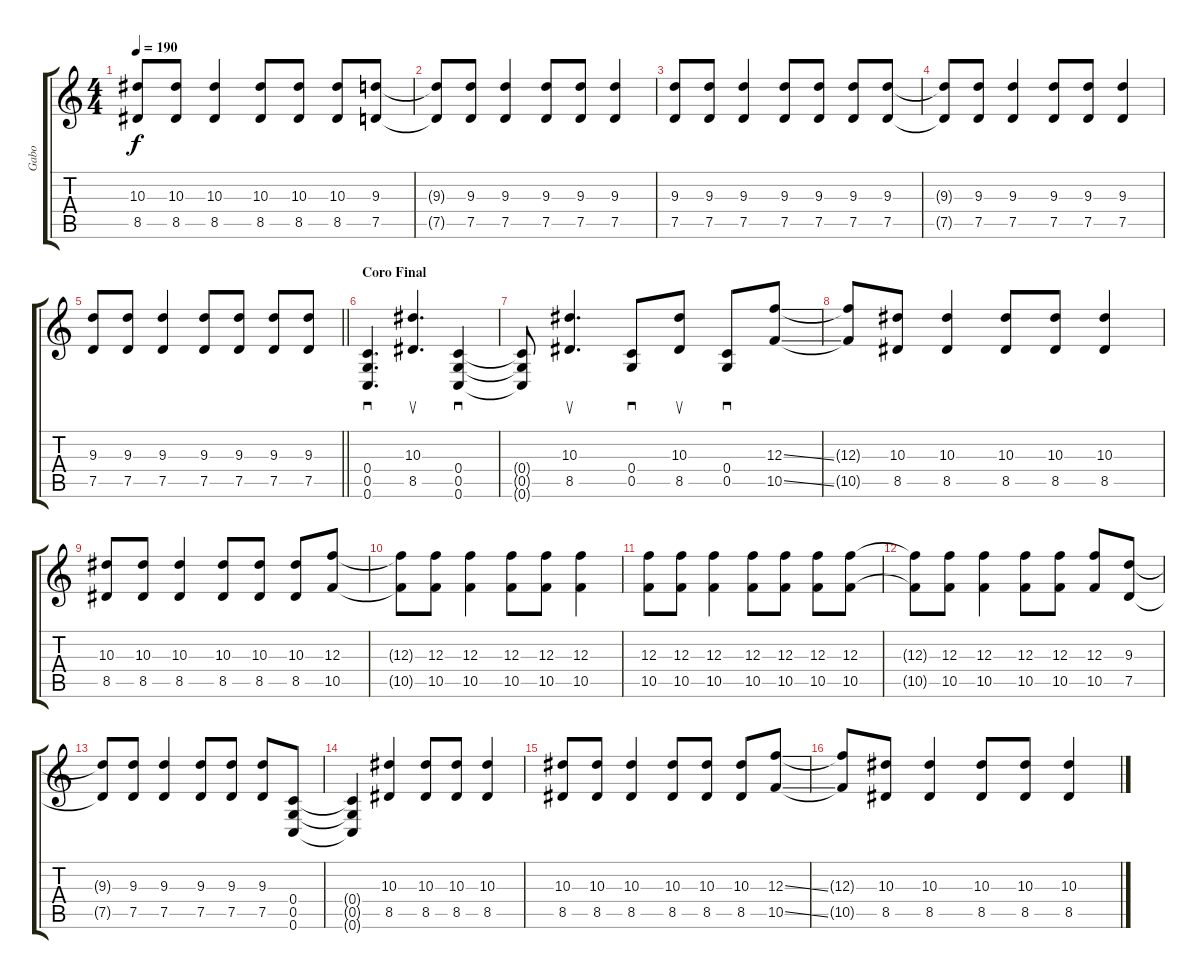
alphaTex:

\track ("Gabo" "Gabo") {instrument distortionguitar}
\staff {score tabs}
\tuning (D4 A3 F3 C3 G2 C2) {hide}
\ts (4 4)
\tempo 190
\clef g2
\ks c
(10.3 8.5).8{dy f} (10.3 8.5).8 (10.3 8.5).4 (10.3 8.5).8 (10.3 8.5).8 (10.3 8.5).8 (9.3 7.5).8 |
(9.3{t} 7.5{t}).8 (9.3 7.5).8 (9.3 7.5).4 (9.3 7.5).8 (9.3 7.5).8 (9.3 7.5).4 |
(9.3 7.5).8 (9.3 7.5).8 (9.3 7.5).4 (9.3 7.5).8 (9.3 7.5).8 (9.3 7.5).8 (9.3 7.5).8 |
(9.3{t} 7.5{t}).8 (9.3 7.5).8 (9.3 7.5).4 (9.3 7.5).8 (9.3 7.5).8 (9.3 7.5).4 |
\barLineRight lightlight
(9.3 7.5).8 (9.3 7.5).8 (9.3 7.5).4 (9.3 7.5).8 (9.3 7.5).8 (9.3 7.5).8 (9.3 7.5).8 |
\section ("" "Coro Final")
(0.4 0.5 0.6).4{d sd} (10.3 8.5).4{d su} (0.4 0.5 0.6).4{sd} |
(0.4{t} 0.5{t} 0.6{t}).8 (10.3 8.5).4{d su} (0.4 0.5).8{sd} (10.3 8.5).8{su} (0.4 0.5).8{sd} (12.3{ss} 10.5{ss}).8 |
(12.3{t} 10.5{t}).8 (10.3 8.5).8 (10.3 8.5).4 (10.3 8.5).8 (10.3 8.5).8 (10.3 8.5).4 |
(10.3 8.5).8 (10.3 8.5).8 (10.3 8.5).4 (10.3 8.5).8 (10.3 8.5).8 (10.3 8.5).8 (12.3 10.5).8 |
(12.3{t} 10.5{t}).8 (12.3 10.5).8 (12.3 10.5).4 (12.3 10.5).8 (12.3 10.5).8 (12.3 10.5).4 |
(12.3 10.5).8 (12.3 10.5).8 (12.3 10.5).4 (12.3 10.5).8 (12.3 10.5).8 (12.3 10.5).8 (12.3 10.5).8 |
(12.3{t} 10.5{t}).8 (12.3 10.5).8 (12.3 10.5).4 (12.3 10.5).8 (12.3 10.5).8 (12.3 10.5).8 (9.3 7.5).8 |
(9.3{t} 7.5{t}).8 (9.3 7.5).8 (9.3 7.5).4 (9.3 7.5).8 (9.3 7.5).8 (9.3 7.5).8 (0.4 0.5 0.6).8 |
(0.4{t} 0.5{t} 0.6{t}).4 (10.3 8.5).4 (10.3 8.5).8 (10.3 8.5).8 (10.3 8.5).4 |
(10.3 8.5).8 (10.3 8.5).8 (10.3 8.5).4 (10.3 8.5).8 (10.3 8.5).8 (10.3 8.5).8 (12.3{ss} 10.5{ss}).8 |
(12.3{t} 10.5{t}).8 (10.3 8.5).8 (10.3 8.5).4 (10.3 8.5).8 (10.3 8.5).8 (10.3 8.5).4
